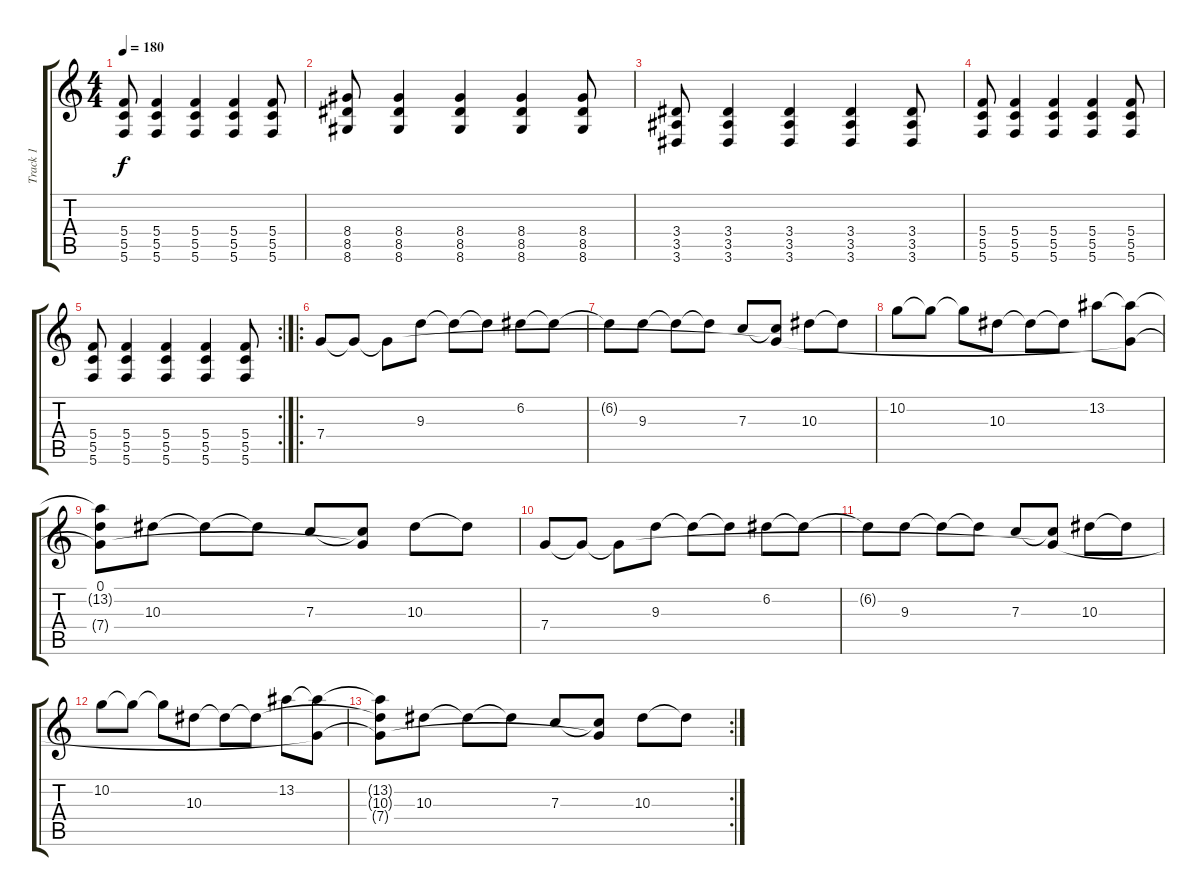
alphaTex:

\track ("Track 1" "Track 1") {instrument distortionguitar}
\staff {score tabs}
\tuning (D4 A3 F3 C3 G2 C2) {hide}
\ts (4 4)
\tempo 180
\clef g2
\ks c
(5.4 5.5 5.6).8{dy f} (5.4 5.5 5.6).4 (5.4 5.5 5.6).4 (5.4 5.5 5.6).4 (5.4 5.5 5.6).8 |
(8.4 8.5 8.6).8 (8.4 8.5 8.6).4 (8.4 8.5 8.6).4 (8.4 8.5 8.6).4 (8.4 8.5 8.6).8 |
(3.4 3.5 3.6).8 (3.4 3.5 3.6).4 (3.4 3.5 3.6).4 (3.4 3.5 3.6).4 (3.4 3.5 3.6).8 |
(5.4 5.5 5.6).8 (5.4 5.5 5.6).4 (5.4 5.5 5.6).4 (5.4 5.5 5.6).4 (5.4 5.5 5.6).8 |
\rc 2
(5.4 5.5 5.6).8 (5.4 5.5 5.6).4 (5.4 5.5 5.6).4 (5.4 5.5 5.6).4 (5.4 5.5 5.6).8 |
\ro
7.4.8 7.4{t}.8 7.4{t}.8 9.3.8 9.3{t}.8 9.3{t}.8 6.2.8 6.2{t}.8 |
6.2{t}.8 9.3.8 9.3{t}.8 9.3{t}.8 7.3.8 (7.3{t} 7.4{t}).8 10.3.8 10.3{t}.8 |
10.2.8 10.2{t}.8 10.2{t}.8 10.3.8 10.3{t}.8 10.3{t}.8 13.2.8 (13.2{t} 7.4{t}).8 |
(0.1 13.2{t} 7.4{t}).8 10.3.8 10.3{t}.8 10.3{t}.8 7.3.8 (7.3{t} 7.4{t}).8 10.3.8 10.3{t}.8 |
7.4.8 7.4{t}.8 7.4{t}.8 9.3.8 9.3{t}.8 9.3{t}.8 6.2.8 6.2{t}.8 |
6.2{t}.8 9.3.8 9.3{t}.8 9.3{t}.8 7.3.8 (7.3{t} 7.4{t}).8 10.3.8 10.3{t}.8 |
10.2.8 10.2{t}.8 10.2{t}.8 10.3.8 10.3{t}.8 10.3{t}.8 13.2.8 (13.2{t} 7.4{t}).8 |
\rc 2
(13.2{t} 10.3{t} 7.4{t}).8 10.3.8 10.3{t}.8 10.3{t}.8 7.3.8 (7.3{t} 7.4{t}).8 10.3.8 10.3{t}.8
